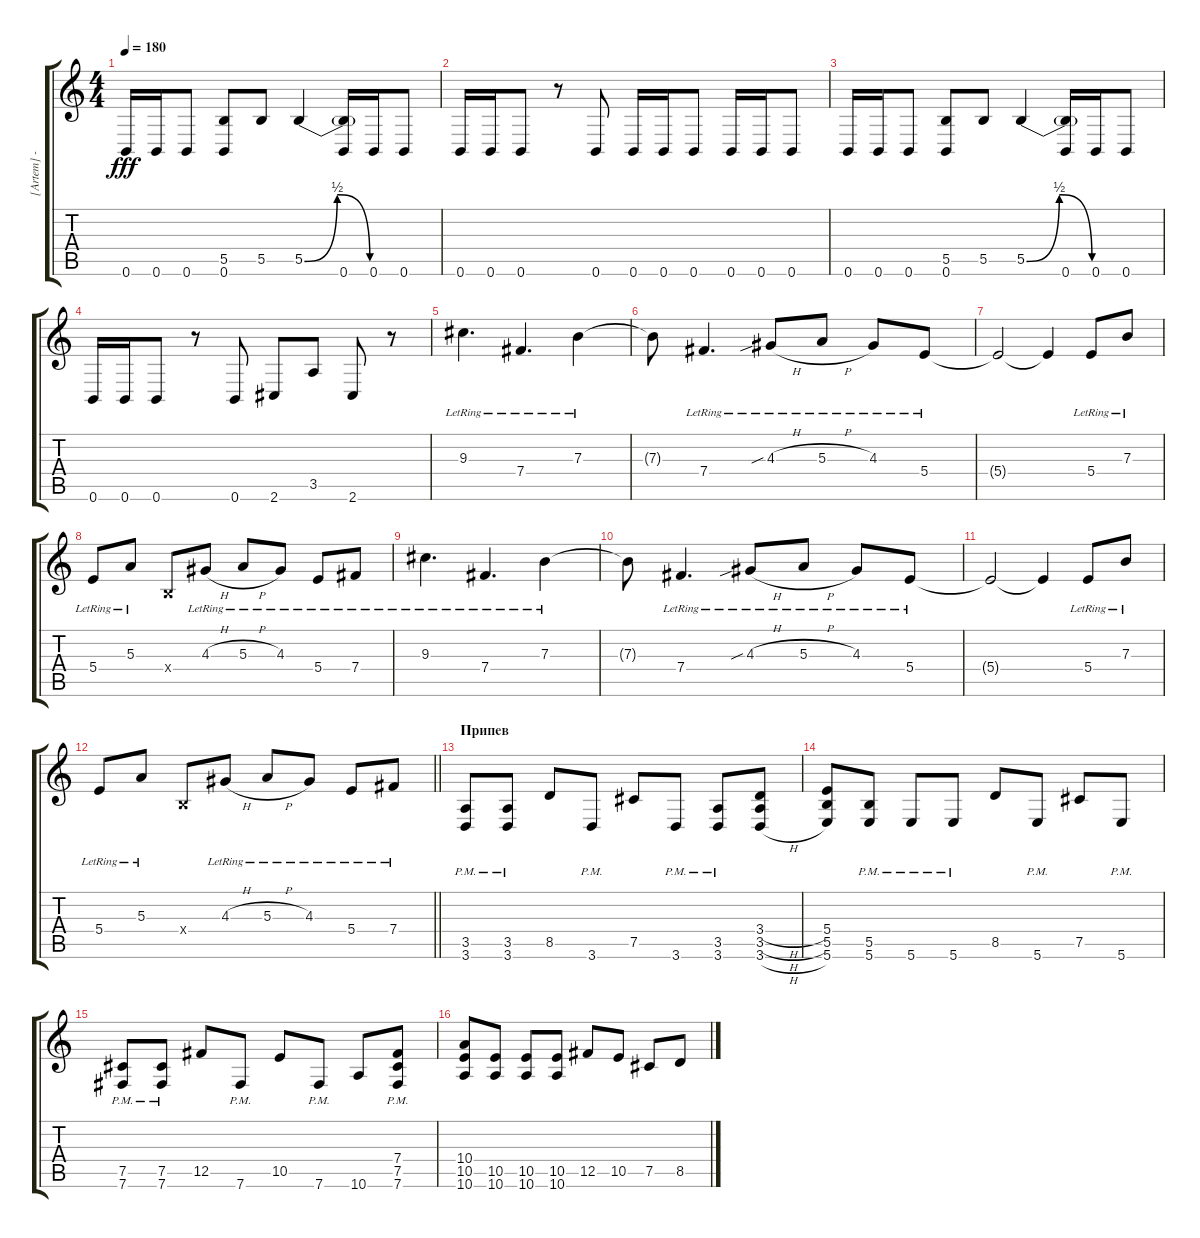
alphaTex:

\track ("[Artem] - Solo Gutiar " "[Artem] - ") {instrument overdrivenguitar}
\staff {score tabs}
\tuning (Db4 Ab3 E3 B2 Gb2 B1) {hide}
\ts (4 4)
\tempo 180
\clef g2
\ks c
0.6.16{dy fff instrument overdrivenguitar} 0.6.16 0.6.8 (5.5 0.6).8 5.5.8 5.5{be (bendrelease 0 0 30 2 30 2 60 0)}.4 (5.5{t} 0.6).16 0.6.16 0.6.8 |
0.6.16 0.6.16 0.6.8 r.8 0.6.8 0.6.16 0.6.16 0.6.8 0.6.16 0.6.16 0.6.8 |
0.6.16 0.6.16 0.6.8 (5.5 0.6).8 5.5.8 5.5{be (bendrelease 0 0 30 2 30 2 60 0)}.4 (5.5{t} 0.6).16 0.6.16 0.6.8 |
0.6.16 0.6.16 0.6.8 r.8 0.6.8 2.6.8 3.5.8 2.6.8 r.8 |
9.3{lr}.4{d instrument acousticguitarsteel} 7.4{lr}.4{d} 7.3{lr}.4 |
7.3{t}.8 7.4{lr}.4{d} 4.3{sib h lr}.8 5.3{h lr}.8 4.3{lr}.8 5.4{lr}.8 |
5.4{t}.2 5.4{t}.4 5.4{lr}.8 7.3{lr}.8 |
5.4{lr}.8 5.3{lr}.8 0.4{x}.8 4.3{h lr}.8 5.3{h lr}.8 4.3{lr}.8 5.4{lr}.8 7.4{lr}.8 |
9.3{lr}.4{d} 7.4{lr}.4{d} 7.3{lr}.4 |
7.3{t}.8 7.4{lr}.4{d} 4.3{sib h lr}.8 5.3{h lr}.8 4.3{lr}.8 5.4{lr}.8 |
5.4{t}.2 5.4{t}.4 5.4{lr}.8 7.3{lr}.8 |
\barLineRight lightlight
5.4{lr}.8 5.3{lr}.8 0.4{x}.8 4.3{h lr}.8 5.3{h lr}.8 4.3{lr}.8 5.4{lr}.8 7.4{lr}.8 |
\section ("" "Припев")
(3.5{pm} 3.6{pm}).8{instrument overdrivenguitar} (3.5{pm} 3.6{pm}).8 8.5.8 3.6{pm}.8 7.5.8 3.6{pm}.8 (3.5{pm} 3.6{pm}).8 (3.4{h} 3.5{h} 3.6{h}).8 |
(5.4 5.5 5.6).8 (5.5{pm} 5.6{pm}).8 5.6{pm}.8 5.6{pm}.8 8.5.8 5.6{pm}.8 7.5.8 5.6{pm}.8 |
(7.5{pm} 7.6{pm}).8 (7.5{pm} 7.6{pm}).8 12.5.8 7.6{pm}.8 10.5.8 7.6{pm}.8 10.6.8 (7.4 7.5 7.6{pm}).8 |
(10.4 10.5 10.6).8 (10.5 10.6).8 (10.5 10.6).8 (10.5 10.6).8 12.5.8 10.5.8 7.5.8 8.5.8
